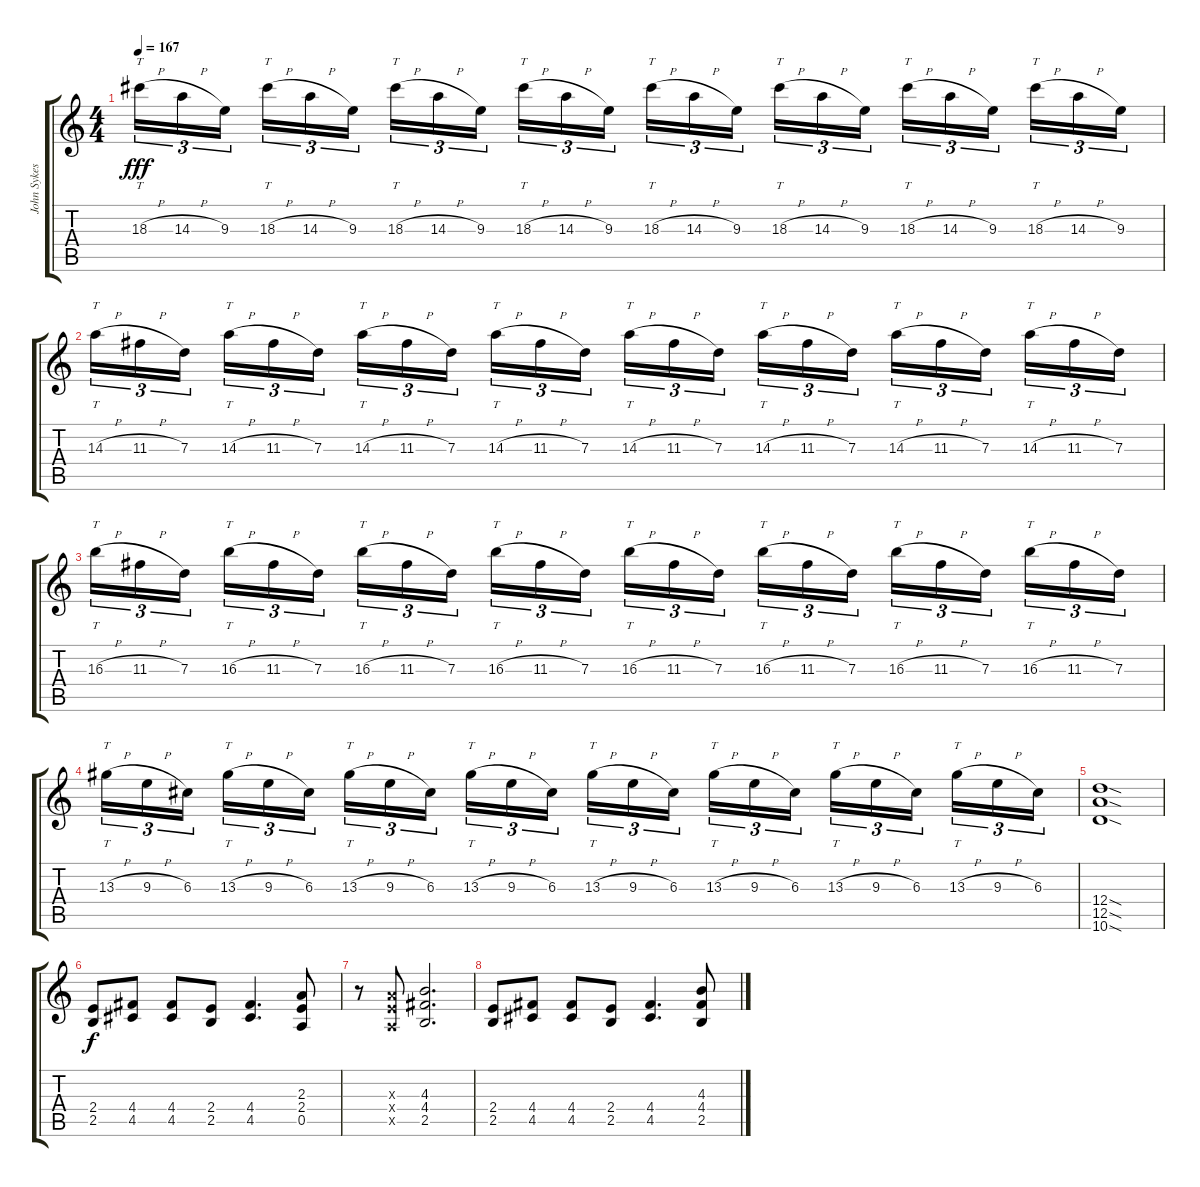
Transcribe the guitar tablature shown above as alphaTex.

\track ("John Sykes" "John Sykes") {instrument distortionguitar}
\staff {score tabs}
\tuning (E4 B3 G3 D3 A2 E2) {hide}
\ts (4 4)
\tempo 167
\clef g2
\ks c
18.3{h}.16{tt tu (3 2) dy fff} 14.3{h}.16{tu (3 2)} 9.3.16{tu (3 2) beam splitsecondary} 18.3{h}.16{tt tu (3 2)} 14.3{h}.16{tu (3 2)} 9.3.16{tu (3 2)} 18.3{h}.16{tt tu (3 2)} 14.3{h}.16{tu (3 2)} 9.3.16{tu (3 2) beam splitsecondary} 18.3{h}.16{tt tu (3 2)} 14.3{h}.16{tu (3 2)} 9.3.16{tu (3 2)} 18.3{h}.16{tt tu (3 2)} 14.3{h}.16{tu (3 2)} 9.3.16{tu (3 2) beam splitsecondary} 18.3{h}.16{tt tu (3 2)} 14.3{h}.16{tu (3 2)} 9.3.16{tu (3 2)} 18.3{h}.16{tt tu (3 2)} 14.3{h}.16{tu (3 2)} 9.3.16{tu (3 2) beam splitsecondary} 18.3{h}.16{tt tu (3 2)} 14.3{h}.16{tu (3 2)} 9.3.16{tu (3 2)} |
14.3{h}.16{tt tu (3 2)} 11.3{h}.16{tu (3 2)} 7.3.16{tu (3 2) beam splitsecondary} 14.3{h}.16{tt tu (3 2)} 11.3{h}.16{tu (3 2)} 7.3.16{tu (3 2)} 14.3{h}.16{tt tu (3 2)} 11.3{h}.16{tu (3 2)} 7.3.16{tu (3 2) beam splitsecondary} 14.3{h}.16{tt tu (3 2)} 11.3{h}.16{tu (3 2)} 7.3.16{tu (3 2)} 14.3{h}.16{tt tu (3 2)} 11.3{h}.16{tu (3 2)} 7.3.16{tu (3 2) beam splitsecondary} 14.3{h}.16{tt tu (3 2)} 11.3{h}.16{tu (3 2)} 7.3.16{tu (3 2)} 14.3{h}.16{tt tu (3 2)} 11.3{h}.16{tu (3 2)} 7.3.16{tu (3 2) beam splitsecondary} 14.3{h}.16{tt tu (3 2)} 11.3{h}.16{tu (3 2)} 7.3.16{tu (3 2)} |
16.3{h}.16{tt tu (3 2)} 11.3{h}.16{tu (3 2)} 7.3.16{tu (3 2) beam splitsecondary} 16.3{h}.16{tt tu (3 2)} 11.3{h}.16{tu (3 2)} 7.3.16{tu (3 2)} 16.3{h}.16{tt tu (3 2)} 11.3{h}.16{tu (3 2)} 7.3.16{tu (3 2) beam splitsecondary} 16.3{h}.16{tt tu (3 2)} 11.3{h}.16{tu (3 2)} 7.3.16{tu (3 2)} 16.3{h}.16{tt tu (3 2)} 11.3{h}.16{tu (3 2)} 7.3.16{tu (3 2) beam splitsecondary} 16.3{h}.16{tt tu (3 2)} 11.3{h}.16{tu (3 2)} 7.3.16{tu (3 2)} 16.3{h}.16{tt tu (3 2)} 11.3{h}.16{tu (3 2)} 7.3.16{tu (3 2) beam splitsecondary} 16.3{h}.16{tt tu (3 2)} 11.3{h}.16{tu (3 2)} 7.3.16{tu (3 2)} |
13.3{h}.16{tt tu (3 2)} 9.3{h}.16{tu (3 2)} 6.3.16{tu (3 2) beam splitsecondary} 13.3{h}.16{tt tu (3 2)} 9.3{h}.16{tu (3 2)} 6.3.16{tu (3 2)} 13.3{h}.16{tt tu (3 2)} 9.3{h}.16{tu (3 2)} 6.3.16{tu (3 2) beam splitsecondary} 13.3{h}.16{tt tu (3 2)} 9.3{h}.16{tu (3 2)} 6.3.16{tu (3 2)} 13.3{h}.16{tt tu (3 2)} 9.3{h}.16{tu (3 2)} 6.3.16{tu (3 2) beam splitsecondary} 13.3{h}.16{tt tu (3 2)} 9.3{h}.16{tu (3 2)} 6.3.16{tu (3 2)} 13.3{h}.16{tt tu (3 2)} 9.3{h}.16{tu (3 2)} 6.3.16{tu (3 2) beam splitsecondary} 13.3{h}.16{tt tu (3 2)} 9.3{h}.16{tu (3 2)} 6.3.16{tu (3 2)} |
(12.4{sod} 12.5{sod} 10.6{sod}).1 |
(2.4 2.5).8{dy f} (4.4 4.5).8 (4.4 4.5).8 (2.4 2.5).8 (4.4 4.5).4{d} (2.3 2.4 0.5).8 |
r.8 (2.3{x} 2.4{x} 0.5{x}).8 (4.3 4.4 2.5).2{d} |
(2.4 2.5).8 (4.4 4.5).8 (4.4 4.5).8 (2.4 2.5).8 (4.4 4.5).4{d} (4.3 4.4 2.5).8
